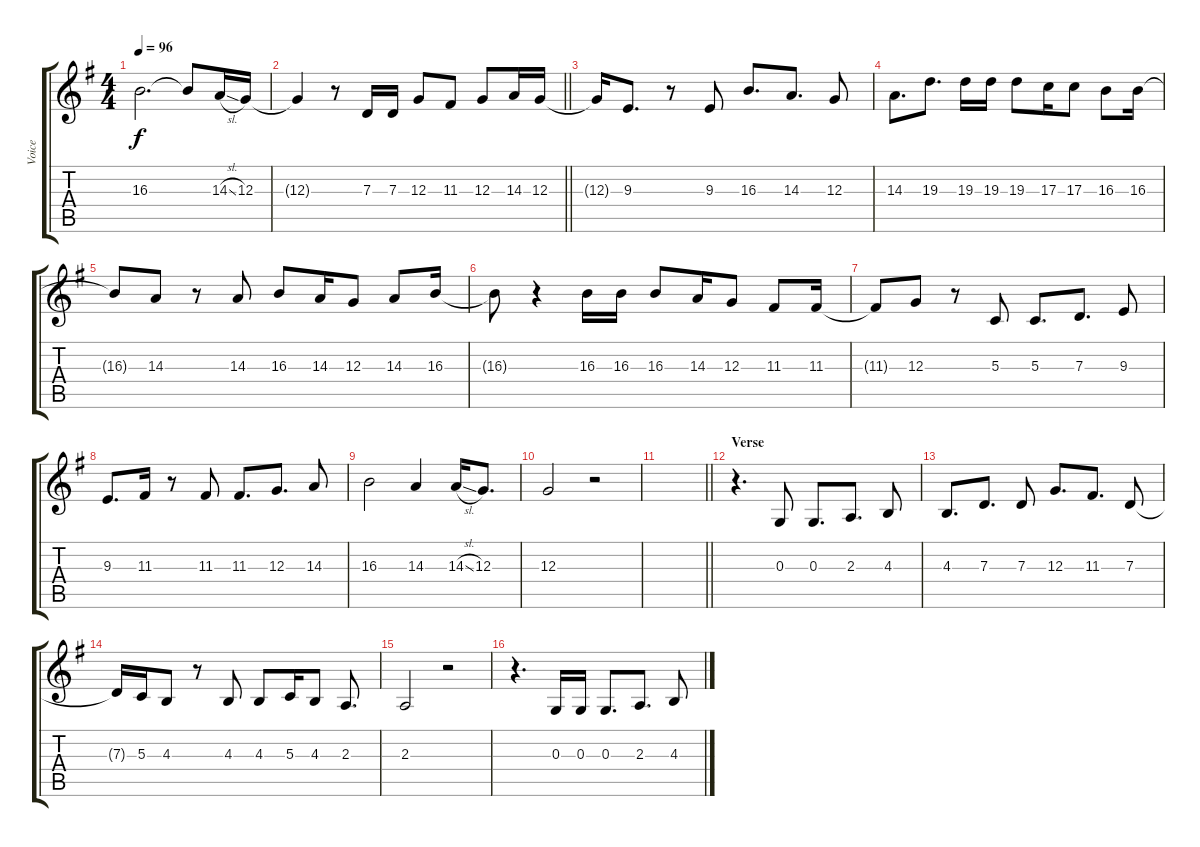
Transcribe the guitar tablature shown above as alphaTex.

\track ("Voice" "Voice") {instrument fx5brightness}
\staff {score tabs}
\tuning (E4 B3 G3 D3 A2 E2) {hide}
\ts (4 4)
\tempo 96
\clef g2
\ks g
16.3.2{d dy f} 16.3{t}.8 14.3{sl}.16 12.3.16 |
\barLineRight lightlight
12.3{t}.4 r.8 7.3.16 7.3.16 12.3.8 11.3.8 12.3.8 14.3.16 12.3.16 |
\section ("" "")
12.3{t}.16 9.3.8{d} r.8 9.3.8 16.3.8{d} 14.3.8{d} 12.3.8 |
14.3.8{d} 19.3.8{d} 19.3.16 19.3.16 19.3.8 17.3.16 17.3.8 16.3.8 16.3.16 |
16.3{t}.8 14.3.8 r.8 14.3.8 16.3.8 14.3.16 12.3.8 14.3.8 16.3.16 |
16.3{t}.8 r.4 16.3.16 16.3.16 16.3.8 14.3.16 12.3.8 11.3.8 11.3.16 |
11.3{t}.8 12.3.8 r.8 5.3.8 5.3.8{d} 7.3.8{d} 9.3.8 |
9.3.8{d} 11.3.16 r.8 11.3.8 11.3.8{d} 12.3.8{d} 14.3.8 |
16.3.2 14.3.4 14.3{sl}.16 12.3.8{d} |
12.3.2 r.2 |
\barLineRight lightlight
|
\section ("" "Verse")
r.4{d} 0.3.8 0.3.8{d} 2.3.8{d} 4.3.8 |
4.3.8{d} 7.3.8{d} 7.3.8 12.3.8{d} 11.3.8{d} 7.3.8 |
7.3{t}.16 5.3.16 4.3.8 r.8 4.3.8 4.3.8 5.3.16 4.3.8 2.3.8{d} |
2.3.2 r.2 |
r.4{d} 0.3.16 0.3.16 0.3.8{d} 2.3.8{d} 4.3.8
